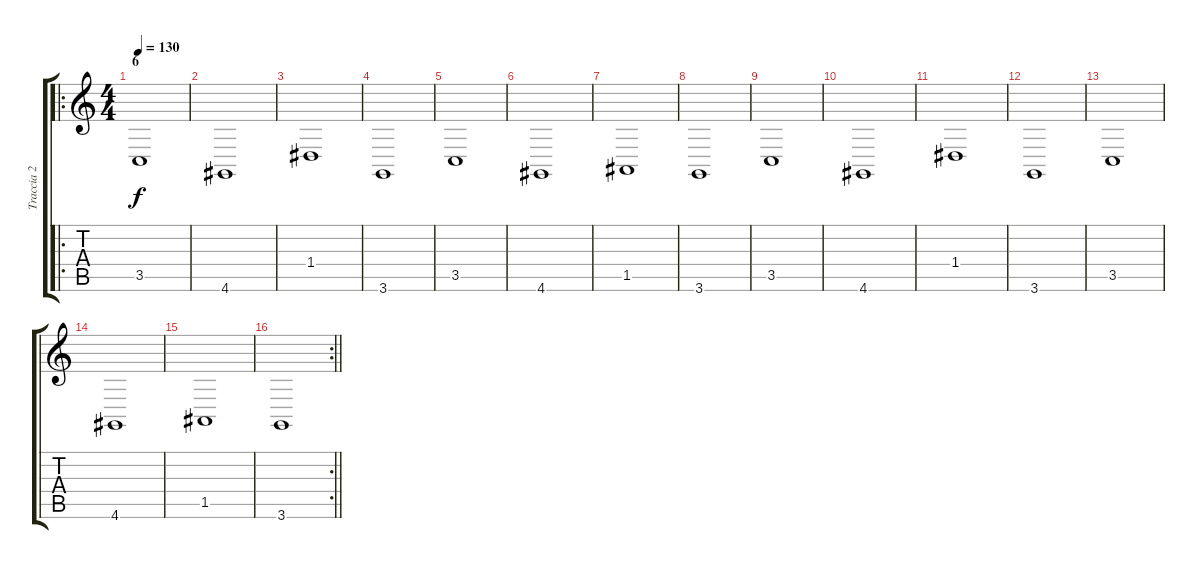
\track ("Traccia 2" "Traccia 2") {instrument stringensemble1}
\staff {score tabs}
\tuning (E4 B3 G3 D3 A2 E2) {hide}
\ro
\ts (4 4)
\section ("" "6")
\tempo 130
\clef g2
\ks c
3.5.1{dy f} |
4.6.1 |
1.4.1 |
3.6.1 |
3.5.1 |
4.6.1 |
1.5.1 |
3.6.1 |
3.5.1 |
4.6.1 |
1.4.1 |
3.6.1 |
3.5.1 |
4.6.1 |
1.5.1 |
\rc 2
\barLineRight lightlight
3.6.1
